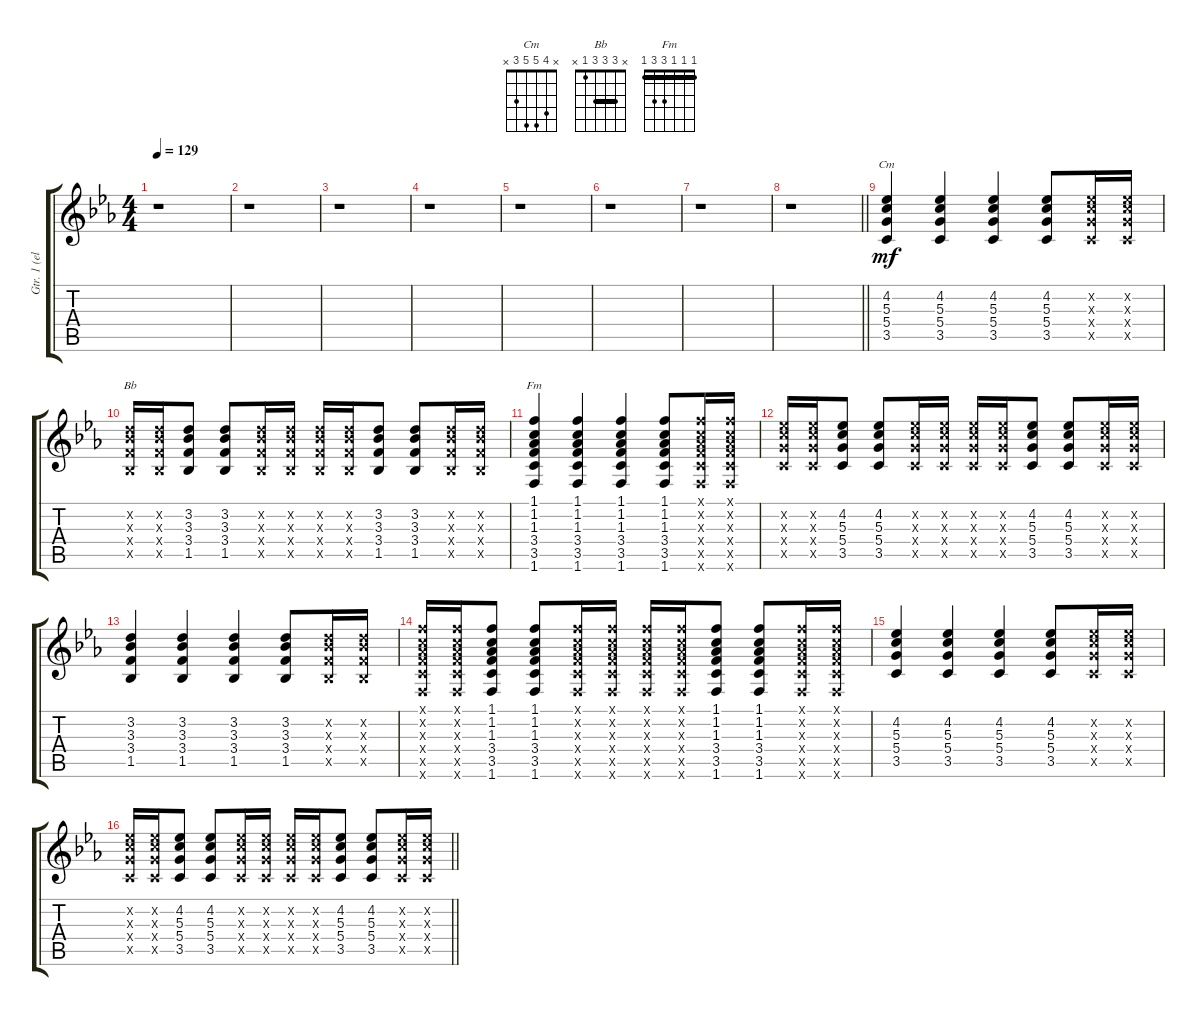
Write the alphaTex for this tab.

\track ("Gtr. 1 (elec.)" "Gtr. 1 (el") {instrument overdrivenguitar}
\staff {score tabs}
\tuning (E4 B3 G3 D3 A2 E2) {hide}
\chord ("Cm" x 4 5 5 3 x)
\chord ("Bb" x 3 3 3 1 x) {barre 3}
\chord ("Fm" 1 1 1 3 3 1) {barre 1}
\ts (4 4)
\tempo 129
\clef g2
\ks eb
r.1{dy mf instrument overdrivenguitar} |
r.1 |
r.1 |
r.1 |
r.1 |
r.1 |
r.1 |
\barLineRight lightlight
r.1 |
\section ("" "")
(4.2 5.3 5.4 3.5).4{ch "Cm"} (4.2 5.3 5.4 3.5).4 (4.2 5.3 5.4 3.5).4 (4.2 5.3 5.4 3.5).8 (4.2{x} 5.3{x} 5.4{x} 3.5{x}).16 (4.2{x} 5.3{x} 5.4{x} 3.5{x}).16 |
(3.2{x} 3.3{x} 3.4{x} 1.5{x}).16{ch "Bb"} (3.2{x} 3.3{x} 3.4{x} 1.5{x}).16 (3.2 3.3 3.4 1.5).8 (3.2 3.3 3.4 1.5).8 (3.2{x} 3.3{x} 3.4{x} 1.5{x}).16 (3.2{x} 3.3{x} 3.4{x} 1.5{x}).16 (3.2{x} 3.3{x} 3.4{x} 1.5{x}).16 (3.2{x} 3.3{x} 3.4{x} 1.5{x}).16 (3.2 3.3 3.4 1.5).8 (3.2 3.3 3.4 1.5).8 (3.2{x} 3.3{x} 3.4{x} 1.5{x}).16 (3.2{x} 3.3{x} 3.4{x} 1.5{x}).16 |
(1.1 1.2 1.3 3.4 3.5 1.6).4{ch "Fm"} (1.1 1.2 1.3 3.4 3.5 1.6).4 (1.1 1.2 1.3 3.4 3.5 1.6).4 (1.1 1.2 1.3 3.4 3.5 1.6).8 (1.1{x} 1.2{x} 1.3{x} 3.4{x} 3.5{x} 1.6{x}).16 (1.1{x} 1.2{x} 1.3{x} 3.4{x} 3.5{x} 1.6{x}).16 |
(4.2{x} 5.3{x} 5.4{x} 3.5{x}).16 (4.2{x} 5.3{x} 5.4{x} 3.5{x}).16 (4.2 5.3 5.4 3.5).8 (4.2 5.3 5.4 3.5).8 (4.2{x} 5.3{x} 5.4{x} 3.5{x}).16 (4.2{x} 5.3{x} 5.4{x} 3.5{x}).16 (4.2{x} 5.3{x} 5.4{x} 3.5{x}).16 (4.2{x} 5.3{x} 5.4{x} 3.5{x}).16 (4.2 5.3 5.4 3.5).8 (4.2 5.3 5.4 3.5).8 (4.2{x} 5.3{x} 5.4{x} 3.5{x}).16 (4.2{x} 5.3{x} 5.4{x} 3.5{x}).16 |
(3.2 3.3 3.4 1.5).4 (3.2 3.3 3.4 1.5).4 (3.2 3.3 3.4 1.5).4 (3.2 3.3 3.4 1.5).8 (3.2{x} 3.3{x} 3.4{x} 1.5{x}).16 (3.2{x} 3.3{x} 3.4{x} 1.5{x}).16 |
(1.1{x} 1.2{x} 1.3{x} 3.4{x} 3.5{x} 1.6{x}).16 (1.1{x} 1.2{x} 1.3{x} 3.4{x} 3.5{x} 1.6{x}).16 (1.1 1.2 1.3 3.4 3.5 1.6).8 (1.1 1.2 1.3 3.4 3.5 1.6).8 (1.1{x} 1.2{x} 1.3{x} 3.4{x} 3.5{x} 1.6{x}).16 (1.1{x} 1.2{x} 1.3{x} 3.4{x} 3.5{x} 1.6{x}).16 (1.1{x} 1.2{x} 1.3{x} 3.4{x} 3.5{x} 1.6{x}).16 (1.1{x} 1.2{x} 1.3{x} 3.4{x} 3.5{x} 1.6{x}).16 (1.1 1.2 1.3 3.4 3.5 1.6).8 (1.1 1.2 1.3 3.4 3.5 1.6).8 (1.1{x} 1.2{x} 1.3{x} 3.4{x} 3.5{x} 1.6{x}).16 (1.1{x} 1.2{x} 1.3{x} 3.4{x} 3.5{x} 1.6{x}).16 |
(4.2 5.3 5.4 3.5).4 (4.2 5.3 5.4 3.5).4 (4.2 5.3 5.4 3.5).4 (4.2 5.3 5.4 3.5).8 (4.2{x} 5.3{x} 5.4{x} 3.5{x}).16 (4.2{x} 5.3{x} 5.4{x} 3.5{x}).16 |
\barLineRight lightlight
(4.2{x} 5.3{x} 5.4{x} 3.5{x}).16 (4.2{x} 5.3{x} 5.4{x} 3.5{x}).16 (4.2 5.3 5.4 3.5).8 (4.2 5.3 5.4 3.5).8 (4.2{x} 5.3{x} 5.4{x} 3.5{x}).16 (4.2{x} 5.3{x} 5.4{x} 3.5{x}).16 (4.2{x} 5.3{x} 5.4{x} 3.5{x}).16 (4.2{x} 5.3{x} 5.4{x} 3.5{x}).16 (4.2 5.3 5.4 3.5).8 (4.2 5.3 5.4 3.5).8 (4.2{x} 5.3{x} 5.4{x} 3.5{x}).16 (4.2{x} 5.3{x} 5.4{x} 3.5{x}).16
